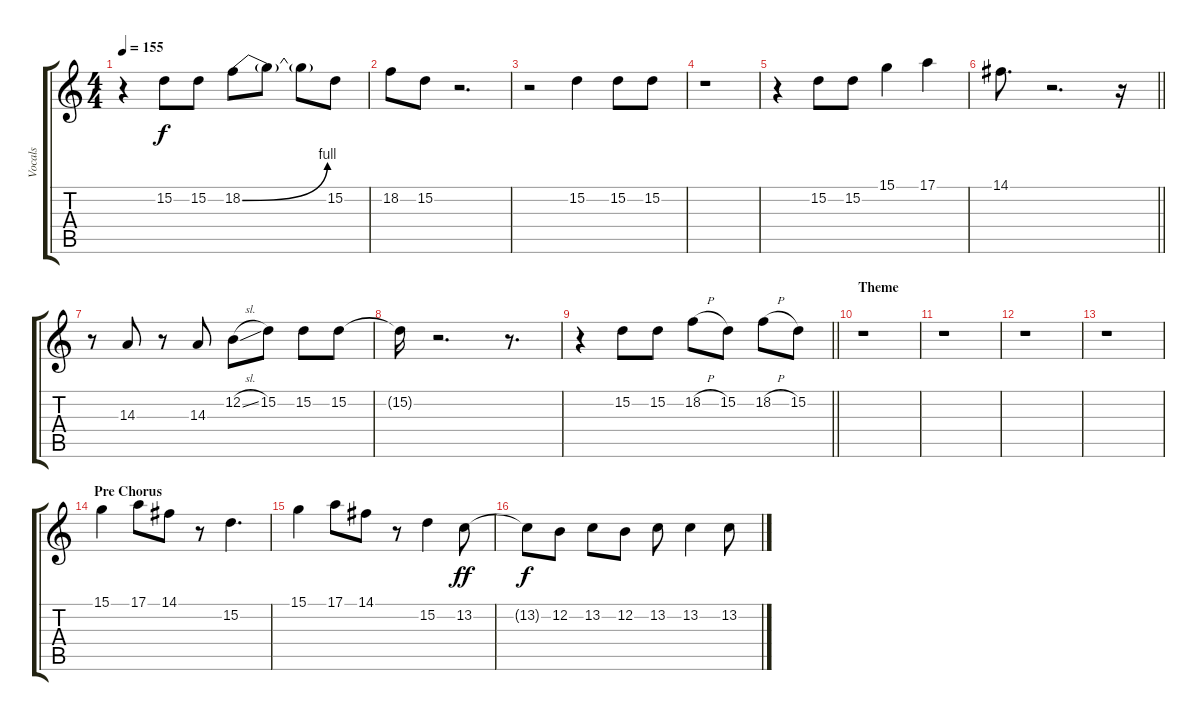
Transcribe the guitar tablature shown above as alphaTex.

\track ("Vocals" "Vocals") {instrument lead6voice}
\staff {score tabs}
\tuning (E4 B3 G3 D3 A2 E2) {hide}
\ts (4 4)
\tempo 155
\clef g2
\ks c
r.4{dy f} 15.2.8 15.2.8 18.2{be (bend 0 0 60 4)}.8 18.2{t}.8 18.2{t}.8 15.2.8 |
18.2.8 15.2.8 r.2{d} |
r.2 15.2.4 15.2.8 15.2.8 |
r.1 |
r.4 15.2.8 15.2.8 15.1.4 17.1.4 |
\barLineRight lightlight
14.1.8{d} r.2{d} r.16 |
r.8 14.3.8 r.8 14.3.8 12.2{sl}.8 15.2.8 15.2.8 15.2.8 |
15.2{t}.16 r.2{d} r.8{d} |
\barLineRight lightlight
r.4 15.2.8 15.2.8 18.2{h}.8 15.2.8 18.2{h}.8 15.2.8 |
\section ("" "Theme")
r.1 |
r.1 |
r.1 |
r.1 |
\section ("" "Pre Chorus")
15.1.4 17.1.8 14.1.8 r.8 15.2.4{d} |
15.1.4 17.1.8 14.1.8 r.8 15.2.4 13.2.8{dy ff} |
13.2{t}.8{dy f} 12.2.8 13.2.8 12.2.8 13.2.8 13.2.4 13.2.8
